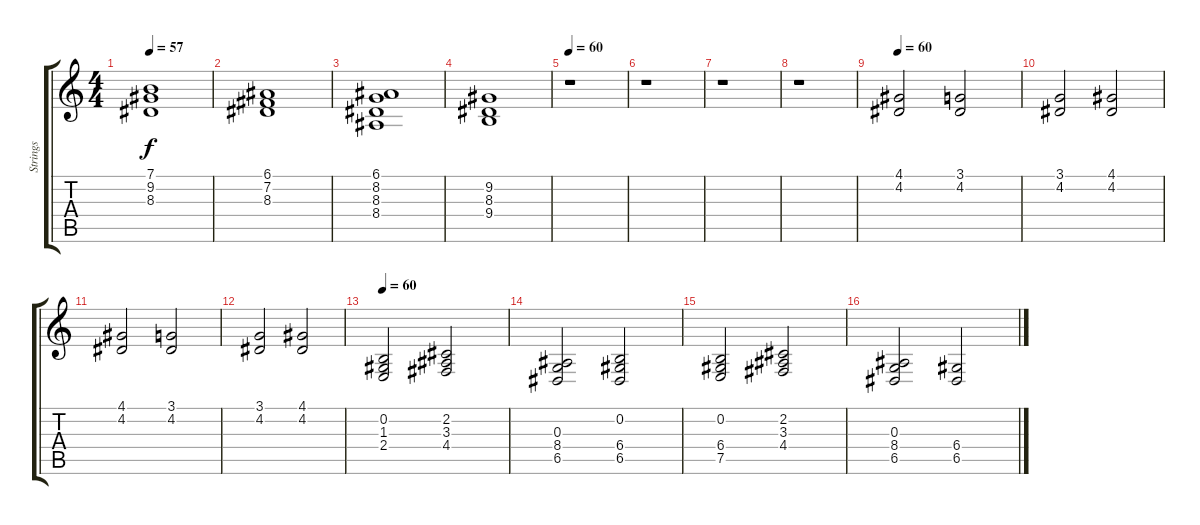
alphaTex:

\track ("Strings" "Strings") {instrument pad2warm}
\staff {score tabs}
\tuning (E4 B3 G3 D3 A2 E2) {hide}
\ts (4 4)
\tempo 57
\clef g2
\ks c
(7.1 9.2 8.3).1{dy f} |
(6.1 7.2 8.3).1 |
(6.1 8.2 8.3 8.4).1 |
(9.2 8.3 9.4).1 |
\tempo 60
r.1 |
r.1 |
r.1 |
r.1 |
\tempo 60
(4.1 4.2).2 (3.1 4.2).2 |
(3.1 4.2).2 (4.1 4.2).2 |
(4.1 4.2).2 (3.1 4.2).2 |
(3.1 4.2).2 (4.1 4.2).2 |
\tempo 60
(0.2 1.3 2.4).2 (2.2 3.3 4.4).2 |
(0.3 8.4 6.5).2 (0.2 6.4 6.5).2 |
(0.2 6.4 7.5).2 (2.2 3.3 4.4).2 |
(0.3 8.4 6.5).2 (6.4 6.5).2
